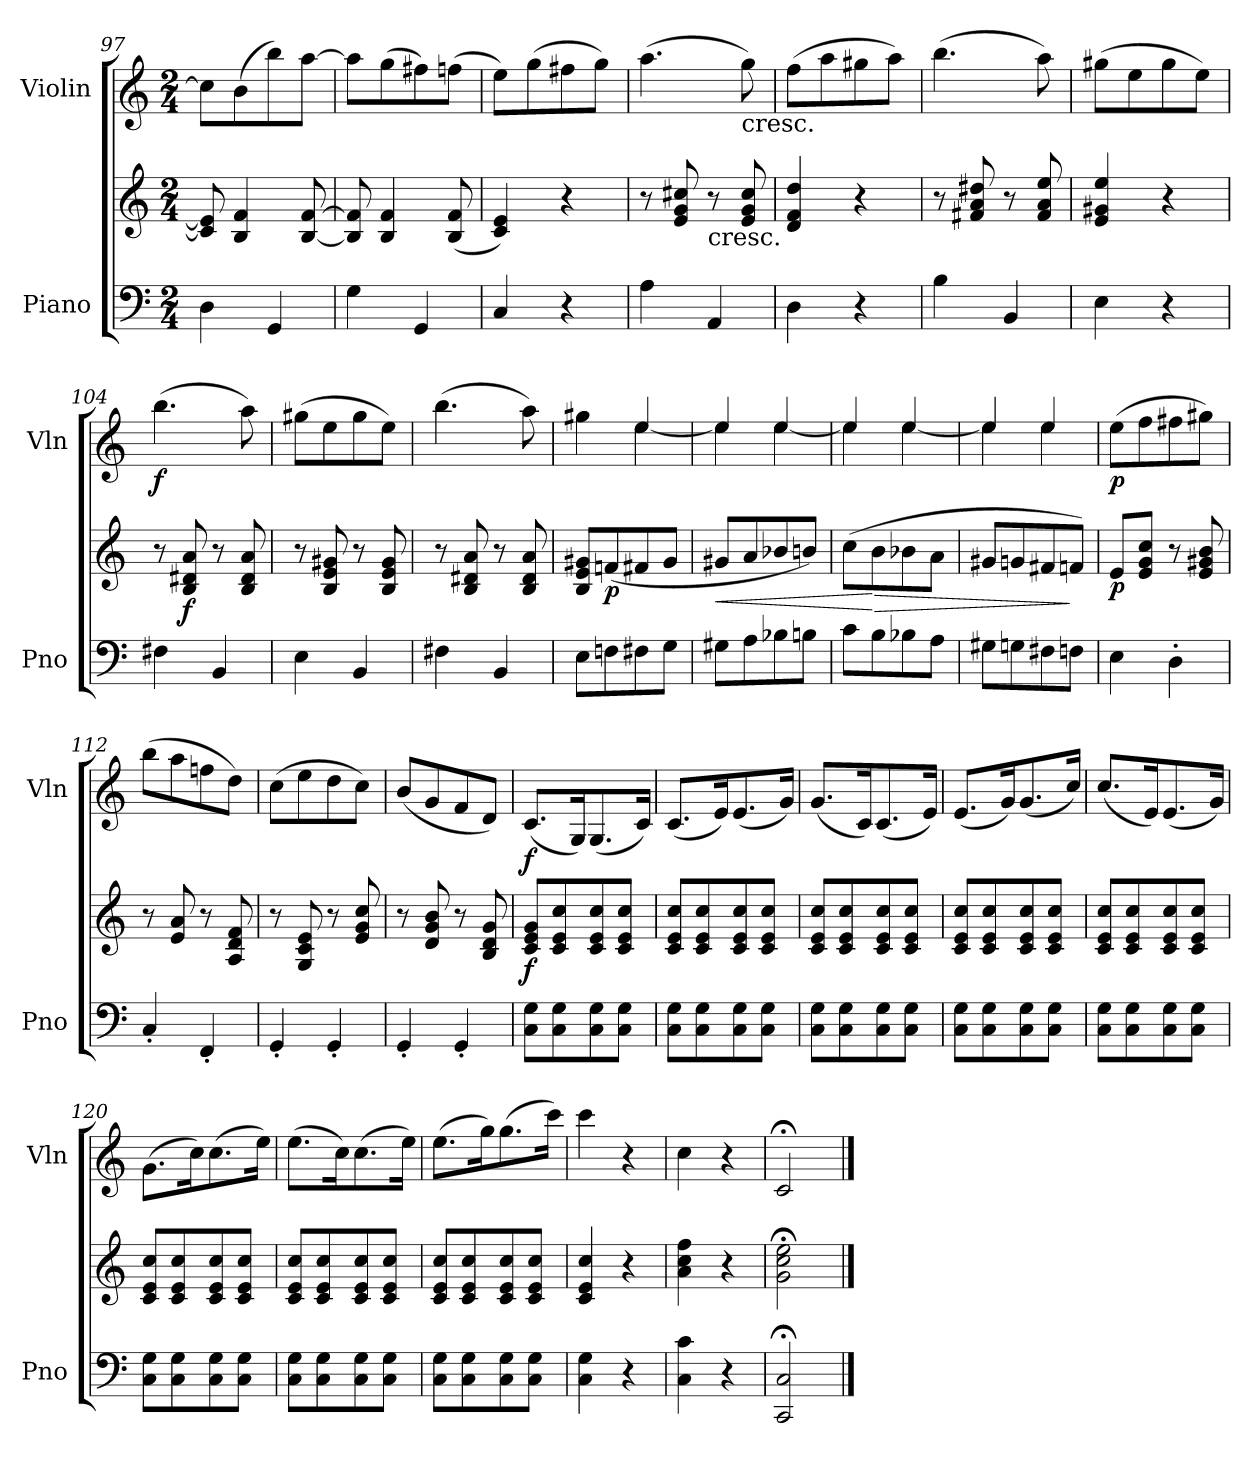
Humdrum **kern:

**kern	**kern	**dynam	**kern	**dynam
*part2	*part2	*part2	*part1	*part1
*staff3	*staff2	*staff2/3	*staff1	*staff1
*I"Piano	*	*	*I"Violin	*
*I'Pno	*	*	*I'Vln	*
*clefF4	*clefG2	*	*clefG2	*
*k[]	*k[]	*	*k[]	*
*M2/4	*M2/4	*	*M2/4	*
=97	=97	=97	=97	=97
4D\	8c/] 8e/]	.	8cc\L]	.
.	4B/ 4f/	.	(>8b\	.
4GG/	.	.	8bb\)	.
.	[8B/ [8f/	.	[8aa\J	.
=98	=98	=98	=98	=98
4G\	8B/] 8f/]	.	8aa\L]	.
.	4B/ 4f/	.	(>8gg\	.
4GG/	.	.	8ff#X\)	.
.	(<8B/ 8f/	.	(>8ffn\J	.
=99	=99	=99	=99	=99
4C/	4c/ 4e/)	.	8ee\L)	.
.	.	.	(>8gg\	.
4r	4r	.	8ff#X\	.
.	.	.	8gg\J)	.
=100	=100	=100	=100	=100
4A\	8r	.	(>4.aa\	.
.	8e/ 8g/ 8cc#X/	.	.	.
!	!LO:TX:b:t=cresc.	!	!	!
4AA/	8r	.	.	.
!	!	!	!LO:TX:b:t=cresc.	!
.	8e/ 8g/ 8cc#/	.	8gg\)	.
=101	=101	=101	=101	=101
4D\	4d/ 4f/ 4dd/	.	(>8ff\L	.
.	.	.	8aa\	.
4r	4r	.	8gg#X\	.
.	.	.	8aa\J)	.
!!LO:PB:g=z
=102	=102	=102	=102	=102
4B\	8r	.	(>4.bb\	.
.	8f#X/ 8a/ 8dd#X/	.	.	.
4BB/	8r	.	.	.
.	8f#/ 8a/ 8ee/	.	8aa\)	.
=103	=103	=103	=103	=103
4E\	4e/ 4g#X/ 4ee/	.	(>8gg#X\L	.
.	.	.	8ee\	.
4r	4r	.	8gg#\	.
.	.	.	8ee\J)	.
=104	=104	=104	=104	=104
!	!	!	!	!LO:DY:b
4F#X\	8r	.	(>4.bb\	f
!	!	!LO:DY:b	!	!
.	8B/ 8d#X/ 8a/	f	.	.
4BB/	8r	.	.	.
.	8B/ 8d#/ 8a/	.	8aa\)	.
=105	=105	=105	=105	=105
4E\	8r	.	(>8gg#X\L	.
.	8B/ 8e/ 8g#X/	.	8ee\	.
4BB/	8r	.	8gg#\	.
.	8B/ 8e/ 8g#/	.	8ee\J)	.
=106	=106	=106	=106	=106
4F#X\	8r	.	(>4.bb\	.
.	8B/ 8d#X/ 8a/	.	.	.
4BB/	8r	.	.	.
.	8B/ 8d#/ 8a/	.	8aa\)	.
=107	=107	=107	=107	=107
*	*	*	*^	*
8E\L	8B/ 8e/ 8g#X/L	.	4gg#X\	4ryy	.
!	!	!LO:DY:b	!	!	!
8Fn\	(>8fn/	p	.	.	.
8F#X\	8f#X/	.	4ee/	[4ee\	.
8G\J	8g#/J	.	.	.	.
=108	=108	=108	=108	=108	=108
!	!	!LO:HP:b	!	!	!
8G#X\L	8g#X/L	<	4ee/	4ee\]	.
8A\	8a/	.	.	.	.
8B-X\	8b-X/	.	4ee/	[4ee\	.
8Bn\J	8bn/J)	.	.	.	.
!!LO:LB:g=z	!!
=109	=109	=109	=109	=109	=109
8c\L	(>8cc\L	.	4ee/	4ee\]	.
!	!	!LO:HP:n=1:b	!	!	!
8B\	8b\	[ >	.	.	.
8B-X\	8b-X\	.	4ee/	[4ee\	.
8A\J	8a\J	.	.	.	.
=110	=110	=110	=110	=110	=110
8G#X\L	8g#X/L	.	4ee/	4ee\]	.
8Gn\	8gn/	.	.	.	.
8F#X\	8f#X/	.	4ee/	4ee\	.
8Fn\J	8fn/J)	]	.	.	.
*	*	*	*v	*v	*
=111	=111	=111	=111	=111
!	!	!LO:DY:b	!	!LO:DY:b
4E\	8e/L	p	(>8ee\L	p
.	8e/ 8g/ 8cc/J	.	8ff\	.
4D'\	8r	.	8ff#X\	.
.	8e/ 8g#X/ 8b/	.	8gg#X\J)	.
=112	=112	=112	=112	=112
4C'/	8r	.	(>8bb\L	.
.	8e/ 8a/	.	8aa\	.
4FF'/	8r	.	8ffn\	.
.	8A/ 8d/ 8f/	.	8dd\J)	.
=113	=113	=113	=113	=113
4GG'/	8r	.	(>8cc\L	.
.	8G/ 8c/ 8e/	.	8ee\	.
4GG'/	8r	.	8dd\	.
.	8e/ 8g/ 8cc/	.	8cc\J)	.
=114	=114	=114	=114	=114
4GG'/	8r	.	(<8b/L	.
.	8d/ 8g/ 8b/	.	8g/	.
4GG'/	8r	.	8f/	.
.	8B/ 8d/ 8g/	.	8d/J)	.
!!LO:LB:g=z
=115	=115	=115	=115	=115
!	!	!LO:DY:b	!	!LO:DY:b
8C\ 8G\L	8c/ 8e/ 8g/L	f	(<8.c/L	f
8C\ 8G\	8c/ 8e/ 8cc/	.	.	.
.	.	.	16G/K)	.
8C\ 8G\	8c/ 8e/ 8cc/	.	(<8.G/	.
8C\ 8G\J	8c/ 8e/ 8cc/J	.	.	.
.	.	.	16c/Jk)	.
=116	=116	=116	=116	=116
8C\ 8G\L	8c/ 8e/ 8cc/L	.	(<8.c/L	.
8C\ 8G\	8c/ 8e/ 8cc/	.	.	.
.	.	.	16e/K)	.
8C\ 8G\	8c/ 8e/ 8cc/	.	(<8.e/	.
8C\ 8G\J	8c/ 8e/ 8cc/J	.	.	.
.	.	.	16g/Jk)	.
=117	=117	=117	=117	=117
8C\ 8G\L	8c/ 8e/ 8cc/L	.	(<8.g/L	.
8C\ 8G\	8c/ 8e/ 8cc/	.	.	.
.	.	.	16c/K)	.
8C\ 8G\	8c/ 8e/ 8cc/	.	(<8.c/	.
8C\ 8G\J	8c/ 8e/ 8cc/J	.	.	.
.	.	.	16e/Jk)	.
=118	=118	=118	=118	=118
8C\ 8G\L	8c/ 8e/ 8cc/L	.	(<8.e/L	.
8C\ 8G\	8c/ 8e/ 8cc/	.	.	.
.	.	.	16g/K)	.
8C\ 8G\	8c/ 8e/ 8cc/	.	(<8.g/	.
8C\ 8G\J	8c/ 8e/ 8cc/J	.	.	.
.	.	.	16cc/Jk)	.
=119	=119	=119	=119	=119
8C\ 8G\L	8c/ 8e/ 8cc/L	.	(<8.cc/L	.
8C\ 8G\	8c/ 8e/ 8cc/	.	.	.
.	.	.	16e/K)	.
8C\ 8G\	8c/ 8e/ 8cc/	.	(<8.e/	.
8C\ 8G\J	8c/ 8e/ 8cc/J	.	.	.
.	.	.	16g/Jk)	.
=120	=120	=120	=120	=120
8C\ 8G\L	8c/ 8e/ 8cc/L	.	(>8.g\L	.
8C\ 8G\	8c/ 8e/ 8cc/	.	.	.
.	.	.	16cc\K)	.
8C\ 8G\	8c/ 8e/ 8cc/	.	(>8.cc\	.
8C\ 8G\J	8c/ 8e/ 8cc/J	.	.	.
.	.	.	16ee\Jk)	.
!!LO:LB:g=z
=121	=121	=121	=121	=121
8C\ 8G\L	8c/ 8e/ 8cc/L	.	(>8.ee\L	.
8C\ 8G\	8c/ 8e/ 8cc/	.	.	.
.	.	.	16cc\K)	.
8C\ 8G\	8c/ 8e/ 8cc/	.	(>8.cc\	.
8C\ 8G\J	8c/ 8e/ 8cc/J	.	.	.
.	.	.	16ee\Jk)	.
=122	=122	=122	=122	=122
8C\ 8G\L	8c/ 8e/ 8cc/L	.	(>8.ee\L	.
8C\ 8G\	8c/ 8e/ 8cc/	.	.	.
.	.	.	16gg\K)	.
8C\ 8G\	8c/ 8e/ 8cc/	.	(>8.gg\	.
8C\ 8G\J	8c/ 8e/ 8cc/J	.	.	.
.	.	.	16ccc\Jk)	.
=123	=123	=123	=123	=123
4C\ 4G\	4c/ 4e/ 4cc/	.	4ccc\	.
4r	4r	.	4r	.
=124	=124	=124	=124	=124
4C\ 4c\	4a\ 4cc\ 4ff\	.	4cc\	.
4r	4r	.	4r	.
=125	=125	=125	=125	=125
2CC/; 2C/;	2g\;< 2cc\;< 2ee\;<	.	2c;</	.
==	==	==	==	==
*-	*-	*-	*-	*-
